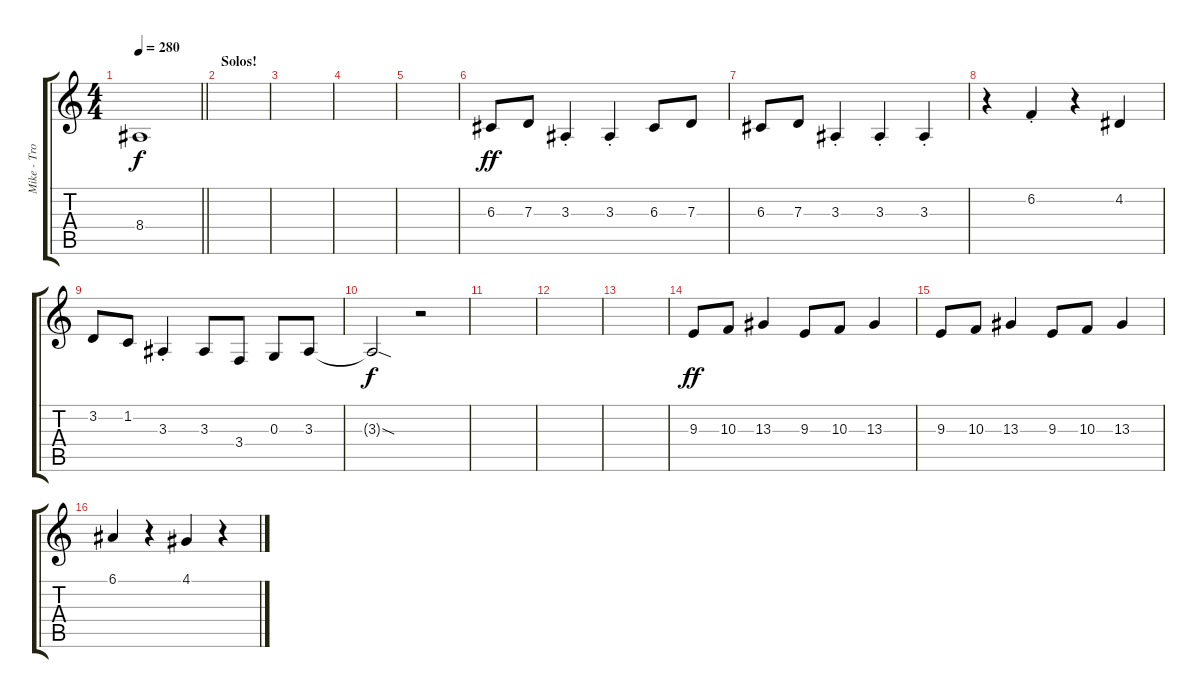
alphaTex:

\track ("Mike - Trombone" "Mike - Tro") {instrument trombone}
\staff {score tabs}
\tuning (E4 B3 G3 D3 A2 E2) {hide}
\ts (4 4)
\tempo 280
\clef g2
\barLineRight lightlight
\ks c
8.4.1{dy f} |
\section ("" "Solos!")
|
|
|
|
6.3.8{dy ff} 7.3.8 3.3{st}.4 3.3{st}.4 6.3.8 7.3.8 |
6.3.8 7.3.8 3.3{st}.4 3.3{st}.4 3.3{st}.4 |
r.4 6.2{st}.4 r.4 4.2.4 |
3.2.8 1.2.8 3.3{st}.4 3.3.8 3.4.8 0.3.8 3.3.8 |
3.3{sod t}.2{dy f} r.2 |
|
|
|
9.3.8{dy ff} 10.3.8 13.3.4 9.3.8 10.3.8 13.3.4 |
9.3.8 10.3.8 13.3.4 9.3.8 10.3.8 13.3.4 |
6.1.4 r.4 4.1.4 r.4
